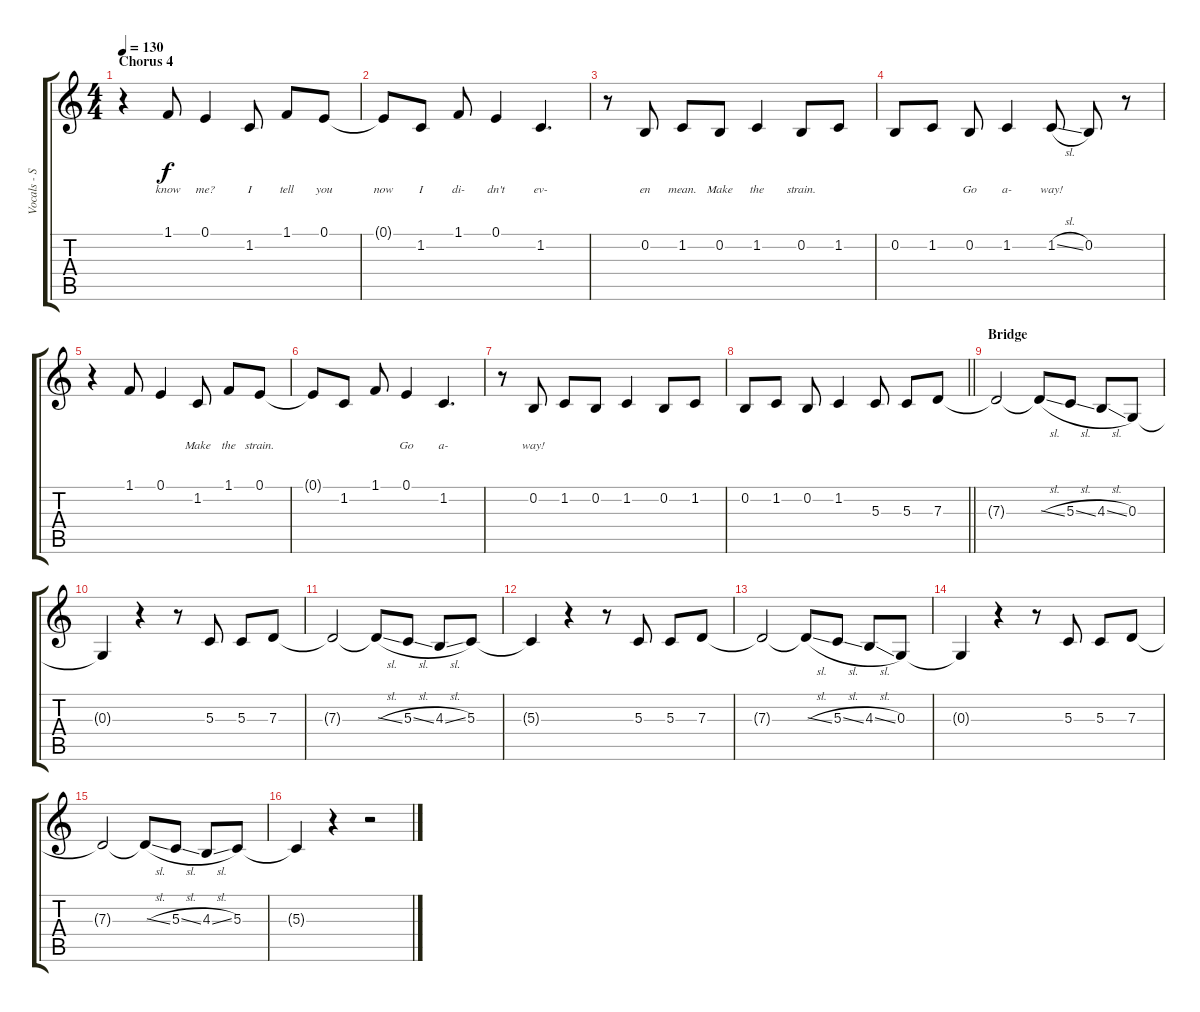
\track ("Vocals - Simon Neil" "Vocals - S") {instrument altosax}
\staff {score tabs}
\tuning (E4 B3 G3 D3 A2 E2) {hide}
\ts (4 4)
\section ("" "Chorus 4")
\tempo 130
\clef g2
\ks c
r.4{dy f} 1.1.8{lyrics (0 "know") lyrics (1 "") lyrics (2 "") lyrics (3 "") lyrics (4 "")} 0.1.4{lyrics (0 "me?") lyrics (1 "") lyrics (2 "") lyrics (3 "") lyrics (4 "")} 1.2.8{lyrics (0 "I") lyrics (1 "") lyrics (2 "") lyrics (3 "") lyrics (4 "")} 1.1.8{lyrics (0 "tell") lyrics (1 "") lyrics (2 "") lyrics (3 "") lyrics (4 "")} 0.1.8{lyrics (0 "you") lyrics (1 "") lyrics (2 "") lyrics (3 "") lyrics (4 "")} |
0.1{t}.8{lyrics (0 "now") lyrics (1 "") lyrics (2 "") lyrics (3 "") lyrics (4 "")} 1.2.8{lyrics (0 "I") lyrics (1 "") lyrics (2 "") lyrics (3 "") lyrics (4 "")} 1.1.8{lyrics (0 "di-") lyrics (1 "") lyrics (2 "") lyrics (3 "") lyrics (4 "")} 0.1.4{lyrics (0 "dn't") lyrics (1 "") lyrics (2 "") lyrics (3 "") lyrics (4 "")} 1.2.4{d lyrics (0 "ev-") lyrics (1 "") lyrics (2 "") lyrics (3 "") lyrics (4 "")} |
r.8 0.2.8{lyrics (0 "en") lyrics (1 "") lyrics (2 "") lyrics (3 "") lyrics (4 "")} 1.2.8{lyrics (0 "mean.") lyrics (1 "") lyrics (2 "") lyrics (3 "") lyrics (4 "")} 0.2.8{lyrics (0 "Make") lyrics (1 "") lyrics (2 "") lyrics (3 "") lyrics (4 "")} 1.2.4{lyrics (0 "the") lyrics (1 "") lyrics (2 "") lyrics (3 "") lyrics (4 "")} 0.2.8{lyrics (0 "strain.") lyrics (1 "") lyrics (2 "") lyrics (3 "") lyrics (4 "")} 1.2.8{lyrics (0 "") lyrics (1 "") lyrics (2 "") lyrics (3 "") lyrics (4 "")} |
0.2.8{lyrics (0 "") lyrics (1 "") lyrics (2 "") lyrics (3 "") lyrics (4 "")} 1.2.8{lyrics (0 "") lyrics (1 "") lyrics (2 "") lyrics (3 "") lyrics (4 "")} 0.2.8{lyrics (0 "Go") lyrics (1 "") lyrics (2 "") lyrics (3 "") lyrics (4 "")} 1.2.4{lyrics (0 "a-") lyrics (1 "") lyrics (2 "") lyrics (3 "") lyrics (4 "")} 1.2{sl}.8{lyrics (0 "way!") lyrics (1 "") lyrics (2 "") lyrics (3 "") lyrics (4 "")} 0.2.8{lyrics (0 "") lyrics (1 "") lyrics (2 "") lyrics (3 "") lyrics (4 "")} r.8 |
r.4 1.1.8{lyrics (0 "") lyrics (1 "") lyrics (2 "") lyrics (3 "") lyrics (4 "")} 0.1.4{lyrics (0 "") lyrics (1 "") lyrics (2 "") lyrics (3 "") lyrics (4 "")} 1.2.8{lyrics (0 "Make") lyrics (1 "") lyrics (2 "") lyrics (3 "") lyrics (4 "")} 1.1.8{lyrics (0 "the") lyrics (1 "") lyrics (2 "") lyrics (3 "") lyrics (4 "")} 0.1.8{lyrics (0 "strain.") lyrics (1 "") lyrics (2 "") lyrics (3 "") lyrics (4 "")} |
0.1{t}.8{lyrics (0 "") lyrics (1 "") lyrics (2 "") lyrics (3 "") lyrics (4 "")} 1.2.8{lyrics (0 "") lyrics (1 "") lyrics (2 "") lyrics (3 "") lyrics (4 "")} 1.1.8{lyrics (0 "") lyrics (1 "") lyrics (2 "") lyrics (3 "") lyrics (4 "")} 0.1.4{lyrics (0 "Go") lyrics (1 "") lyrics (2 "") lyrics (3 "") lyrics (4 "")} 1.2.4{d lyrics (0 "a-") lyrics (1 "") lyrics (2 "") lyrics (3 "") lyrics (4 "")} |
r.8 0.2.8{lyrics (0 "way!") lyrics (1 "") lyrics (2 "") lyrics (3 "") lyrics (4 "")} 1.2.8 0.2.8 1.2.4 0.2.8 1.2.8 |
\barLineRight lightlight
0.2.8 1.2.8 0.2.8 1.2.4 5.3.8{volume 13} 5.3.8 7.3.8 |
\section ("" "Bridge")
7.3{t}.2 7.3{sl t}.8 5.3{sl}.8 4.3{sl}.8 0.3.8 |
0.3{t}.4 r.4 r.8 5.3.8 5.3.8 7.3.8 |
7.3{t}.2 7.3{sl t}.8 5.3{sl}.8 4.3{sl}.8 5.3.8 |
5.3{t}.4 r.4 r.8 5.3.8 5.3.8 7.3.8 |
7.3{t}.2 7.3{sl t}.8 5.3{sl}.8 4.3{sl}.8 0.3.8 |
0.3{t}.4 r.4 r.8 5.3.8 5.3.8 7.3.8 |
7.3{t}.2 7.3{sl t}.8 5.3{sl}.8 4.3{sl}.8 5.3.8 |
5.3{t}.4 r.4 r.2
